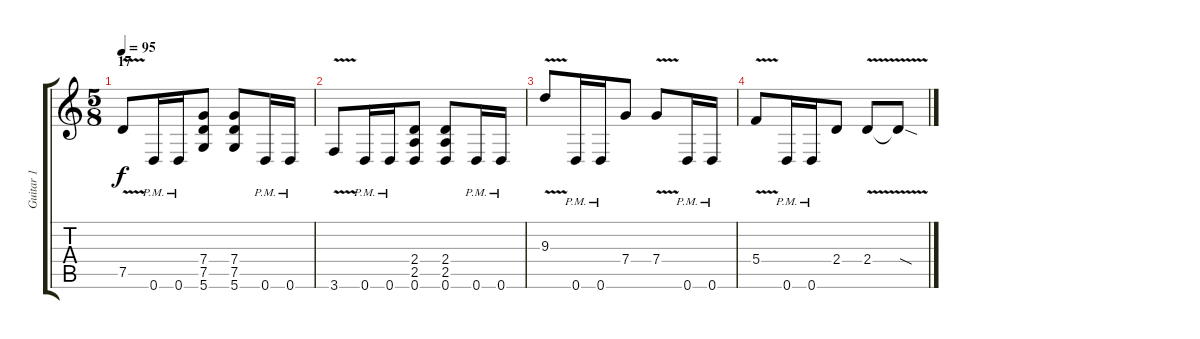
\track ("Guitar 1" "Guitar 1") {instrument distortionguitar}
\staff {score tabs}
\tuning (D4 A3 F3 C3 G2 D2) {hide}
\ts (5 8)
\section ("" "17")
\tempo 95
\clef g2
\ks c
7.5{v}.8{dy f} 0.6{pm}.16 0.6{pm}.16 (7.4 7.5 5.6).8 (7.4 7.5 5.6).8 0.6{pm}.16 0.6{pm}.16 |
3.6{v}.8 0.6{pm}.16 0.6{pm}.16 (2.4 2.5 0.6).8 (2.4 2.5 0.6).8 0.6{pm}.16 0.6{pm}.16 |
9.3{v}.8 0.6{pm}.16 0.6{pm}.16 7.4.8 7.4{v}.8 0.6{pm}.16 0.6{pm}.16 |
5.4{v}.8 0.6{pm}.16 0.6{pm}.16 2.4.8 2.4{v}.8 2.4{sod t}.8
